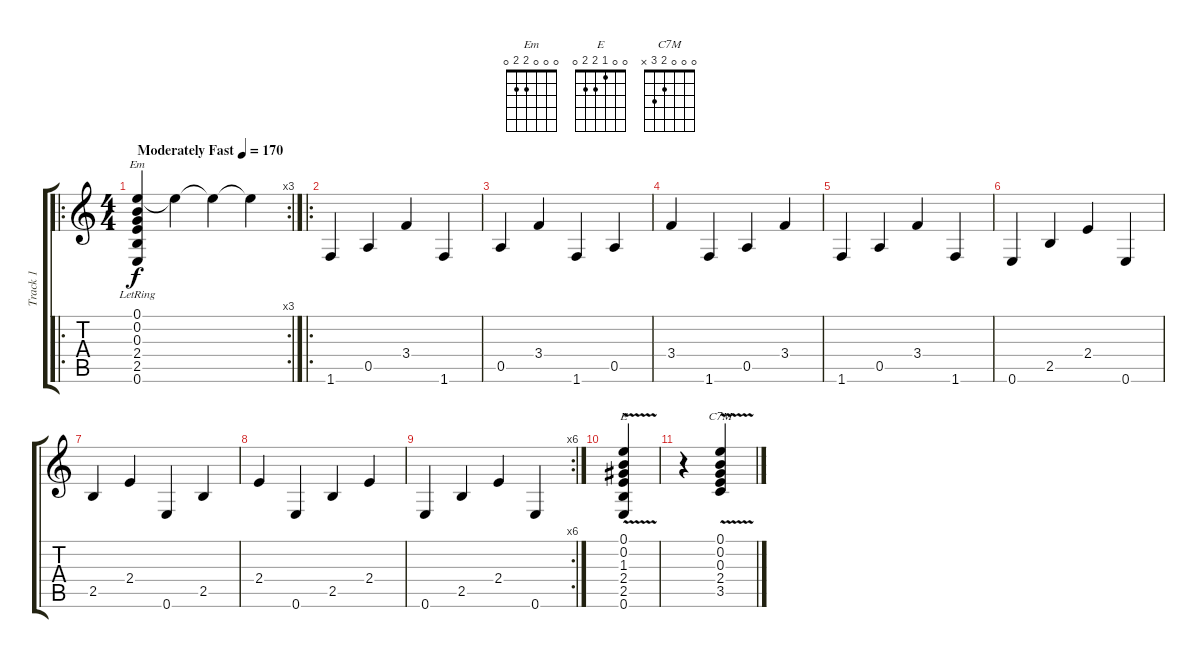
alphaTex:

\track ("Track 1" "Track 1") {instrument acousticguitarsteel}
\staff {score tabs}
\tuning (E4 B3 G3 D3 A2 E2) {hide}
\chord ("Em" 0 0 0 2 2 0)
\chord ("E" 0 0 1 2 2 0)
\chord ("C7M" 0 0 0 2 3 x)
\ro
\rc 3
\ts (4 4)
\tempo (170 "Moderately Fast")
\clef g2
\ks c
(0.1{lr} 0.2{lr} 0.3{lr} 2.4{lr} 2.5{lr} 0.6{lr}).4{ch "Em" dy f instrument acousticguitarsteel} 0.1{t}.4 0.1{t}.4 0.1{t}.4 |
\ro
1.6.4 0.5.4 3.4.4 1.6.4 |
0.5.4 3.4.4 1.6.4 0.5.4 |
3.4.4 1.6.4 0.5.4 3.4.4 |
1.6.4 0.5.4 3.4.4 1.6.4 |
0.6.4 2.5.4 2.4.4 0.6.4 |
2.5.4 2.4.4 0.6.4 2.5.4 |
2.4.4 0.6.4 2.5.4 2.4.4 |
\rc 6
0.6.4 2.5.4 2.4.4 0.6.4 |
(0.1{v} 0.2 1.3 2.4 2.5 0.6).4{ch "E"} |
r.4 (0.1 0.2 0.3{v} 2.4 3.5).4{ch "C7M"}
